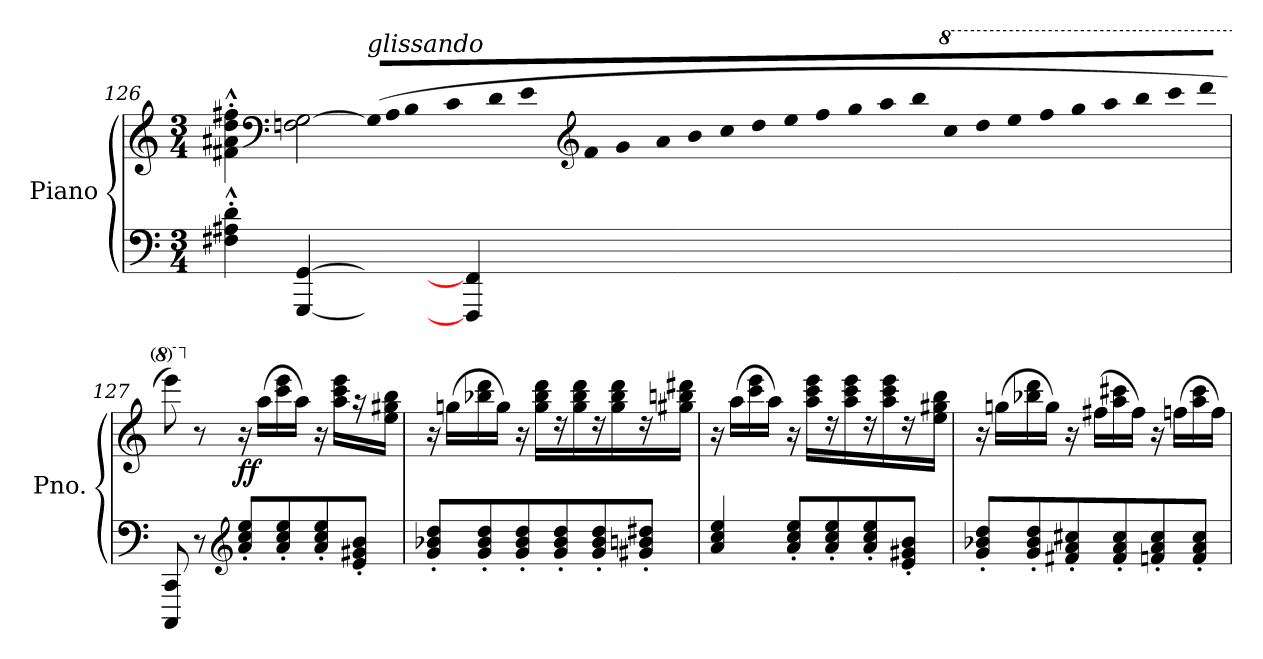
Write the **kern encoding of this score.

**kern	**kern	**dynam
*part1	*part1	*part1
*staff2	*staff1	*staff1/2
*I"Piano	*	*
*I'Pno.	*	*
*clefF4	*clefG2	*
*k[]	*k[]	*
*M3/4	*M3/4	*
=126	=126	=126
4F#X\'^^ 4A#X\'^^ 4d\'^^	4f#X\'^^ 4a#X\'^^ 4dd\'^^ 4ff#X\'^^	.
*	*clefF4	*
!LO:N:n=1:head=solid	!	!
!LO:N:n=2:head=solid	!	!
[2GGG/ [2GG/	2Fn\ [2G\	.
*	*Xtuplet	*
!	!LO:TX:a:i:t=glissando	!
!	!LO:N:vis=32	!
8GGG/yy] 8GG/yy]	(384%11G!/LLL]	.
!	!LO:N:vis=32	!
.	384%11A!/	.
.	1920ryy	.
!	!LO:N:vis=32	!
.	384%11B!/	.
!	!LO:N:vis=32	!
.	384%11c!/	.
.	1920ryy	.
!	!LO:N:vis=32	!
.	384%11d!/	.
!LO:N:n=1:head=solid	!	!
!LO:N:n=2:head=solid	!	!
[8FFF/yy [8FF/yy	.	.
!	!LO:N:vis=32	!
.	384%11e!/	.
.	1920ryy	.
*	*clefG2	*
!	!LO:N:vis=32	!
.	384%11f#!/	.
!	!LO:N:vis=32	!
.	384%11g!/	.
.	1920ryy	.
!	!LO:N:vis=32	!
.	384%11a#!/	.
!LO:N:n=1:head=solid	!	!
!LO:N:n=2:head=solid	!	!
2FFF/] 2FF/]	.	.
!	!LO:N:vis=32	!
.	384%11b!/	.
.	1920ryy	.
!	!LO:N:vis=32	!
.	384%11cc!/	.
!	!LO:N:vis=32	!
.	384%11dd!/	.
.	1920ryy	.
!	!LO:N:vis=32	!
.	384%11ee!/	.
!	!LO:N:vis=32	!
.	384%11ff#!/	.
.	1920ryy	.
!	!LO:N:vis=32	!
.	384%11gg!/	.
!	!LO:N:vis=32	!
.	384%11aa!/	.
.	1920ryy	.
!	!LO:N:vis=32	!
.	384%11bb!/	.
*	*8va	*
!	!LO:N:vis=32	!
.	384%11ccc!/	.
.	1920ryy	.
!	!LO:N:vis=32	!
.	384%11ddd!/	.
!	!LO:N:vis=32	!
.	384%11eee!/	.
.	1920ryy	.
!	!LO:N:vis=32	!
.	384%11fff#!/	.
!	!LO:N:vis=32	!
.	384%11ggg!/	.
.	1920ryy	.
!	!LO:N:vis=32	!
.	384%11aaa!/	.
!	!LO:N:vis=32	!
.	384%11bbb!/	.
.	1920ryy	.
!	!LO:N:vis=32	!
.	384%11cccc!/	.
!	!LO:N:vis=32	!
.	384%11dddd!/JJJ	.
960ryy	.	.
=127	=127	=127
8CCC/ 8CC/	8eeee\)	.
*	*X8va	*
8r	8r	.
*clefG2	*	*
!	!	!LO:DY:b
8a/' 8cc/' 8ee/'L	16r	ff
.	(16aa\LL	.
8a/' 8cc/' 8ee/'	16ccc\ 16eee\	.
.	16aa\JJ)	.
8a/' 8cc/' 8ee/'	16r	.
.	16aa\ 16ccc\ 16eee\LL	.
8e/' 8g#X/' 8b/'J	16r	.
.	16ee\ 16gg#X\ 16bb\JJ	.
!!LO:LB:g=z
=128	=128	=128
8g/' 8b-X/' 8dd/'L	16r	.
.	(16ggn\LL	.
8g/' 8b-/' 8dd/'	16bb-X\ 16ddd\	.
.	16gg\JJ)	.
8g/' 8b-/' 8dd/'	16r	.
.	16gg\ 16bb-\ 16ddd\LL	.
8g/' 8b-/' 8dd/'	16rdd	.
.	16gg\ 16bb-\ 16ddd\	.
8g/' 8b-/' 8dd/'	16rdd	.
.	16gg\ 16bb-\ 16ddd\	.
8g#X/' 8bn/' 8dd#X/'J	16rdd	.
.	16gg#X\ 16bbn\ 16ddd#X\JJ	.
=129	=129	=129
4a/ 4cc/ 4ee/	16r	.
.	(16aa\LL	.
.	16ccc\ 16eee\	.
.	16aa\JJ)	.
8a/' 8cc/' 8ee/'L	16r	.
.	16aa\ 16ccc\ 16eee\LL	.
8a/' 8cc/' 8ee/'	16rdd	.
.	16aa\ 16ccc\ 16eee\	.
8a/' 8cc/' 8ee/'	16rdd	.
.	16aa\ 16ccc\ 16eee\	.
8e/' 8g#X/' 8b/'J	16rdd	.
.	16ee\ 16gg#X\ 16bb\JJ	.
=130	=130	=130
8g/' 8b-X/' 8dd/'L	16r	.
.	(16ggn\LL	.
8g/' 8b-/' 8dd/'	16bb-X\ 16ddd\	.
.	16gg\JJ)	.
8f#X/' 8a/' 8cc#X/'	16r	.
.	(16ff#X\LL	.
8f#/' 8a/' 8cc#/'	16aa\ 16ccc#X\	.
.	16ff#\JJ)	.
8fn/' 8a/' 8cc#/'	16r	.
.	(16ffn\LL	.
8f/' 8a/' 8cc#/'J	16aa\ 16ccc#\	.
.	16ff\JJ)	.
=	=	=
*-	*-	*-
